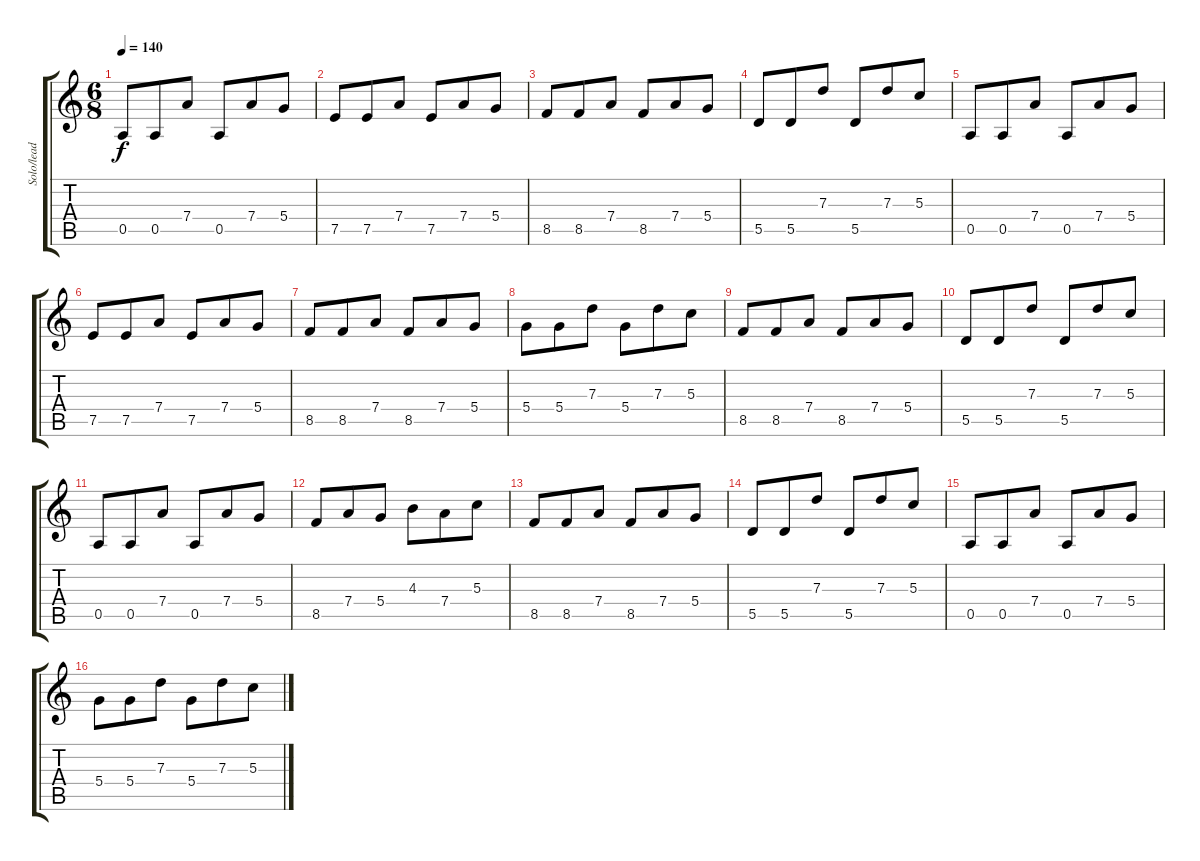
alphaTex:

\track ("Solo/lead" "Solo/lead") {instrument distortionguitar}
\staff {score tabs}
\tuning (E4 B3 G3 D3 A2 E2) {hide}
\ts (6 8)
\tempo 140
\clef g2
\ks c
0.5.8{dy f instrument distortionguitar} 0.5.8 7.4.8 0.5.8 7.4.8 5.4.8 |
7.5.8{instrument distortionguitar} 7.5.8 7.4.8 7.5.8 7.4.8 5.4.8 |
8.5.8{instrument distortionguitar} 8.5.8 7.4.8 8.5.8 7.4.8 5.4.8 |
5.5.8{instrument distortionguitar} 5.5.8 7.3.8 5.5.8 7.3.8 5.3.8 |
0.5.8{instrument distortionguitar} 0.5.8 7.4.8 0.5.8 7.4.8 5.4.8 |
7.5.8{instrument distortionguitar} 7.5.8 7.4.8 7.5.8 7.4.8 5.4.8 |
8.5.8{instrument distortionguitar} 8.5.8 7.4.8 8.5.8 7.4.8 5.4.8 |
5.4.8{instrument distortionguitar} 5.4.8 7.3.8 5.4.8 7.3.8 5.3.8 |
8.5.8 8.5.8 7.4.8 8.5.8 7.4.8 5.4.8 |
5.5.8 5.5.8 7.3.8 5.5.8 7.3.8 5.3.8 |
0.5.8 0.5.8 7.4.8 0.5.8 7.4.8 5.4.8 |
8.5.8 7.4.8 5.4.8 4.3.8 7.4.8 5.3.8 |
8.5.8 8.5.8 7.4.8 8.5.8 7.4.8 5.4.8 |
5.5.8 5.5.8 7.3.8 5.5.8 7.3.8 5.3.8 |
0.5.8 0.5.8 7.4.8 0.5.8 7.4.8 5.4.8 |
5.4.8 5.4.8 7.3.8 5.4.8 7.3.8 5.3.8
